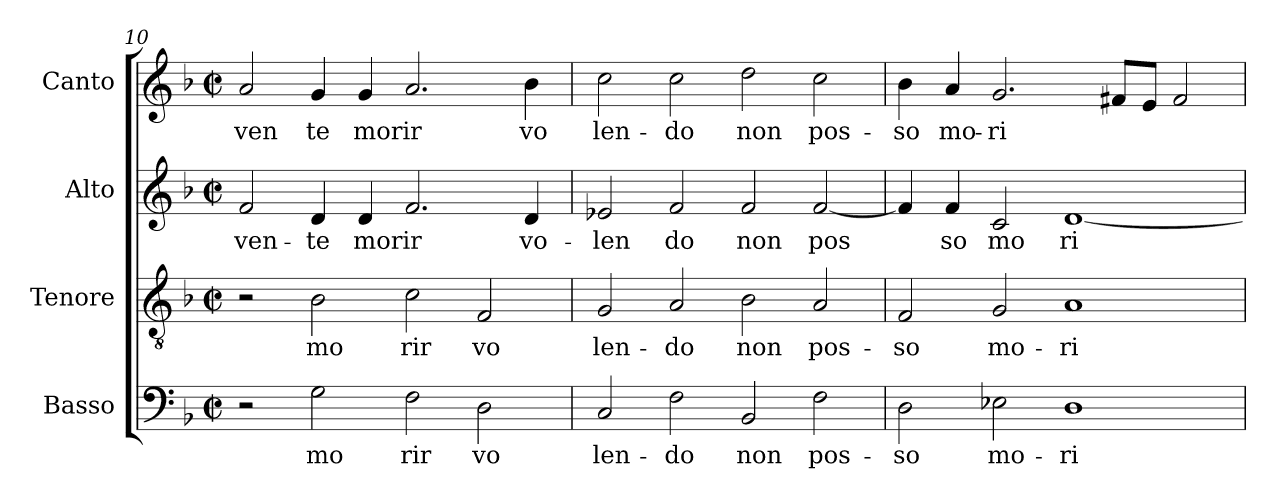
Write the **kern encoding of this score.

**kern	**text	**kern	**text	**kern	**text	**kern	**text
*part4	*part4	*part3	*part3	*part2	*part2	*part1	*part1
*staff4	*staff4	*staff3	*staff3	*staff2	*staff2	*staff1	*staff1
*I"Basso	*	*I"Tenore	*	*I"Alto	*	*I"Canto	*
*clefF4	*	*clefGv2	*	*clefG2	*	*clefG2	*
*k[b-]	*	*k[b-]	*	*k[b-]	*	*k[b-]	*
*F:	*	*F:	*	*F:	*	*F:	*
*M2/2	*	*M2/2	*	*M2/2	*	*M2/2	*
*met(c|)	*	*met(c|)	*	*met(c|)	*	*met(c|)	*
=10	=10	=10	=10	=10	=10	=10	=10
!	!	!	!	!	!LO:LY:b:cj	!	!LO:LY:b:cj
2r	.	2r	.	2f/	-ven-	2a/	ven
!	!LO:LY:b:cj	!	!LO:LY:b:cj	!	!LO:LY:b:cj	!	!LO:LY:b:cj
2G\	mo	2B-\	mo	4d/	-te	4g/	te
!	!	!	!	!	!LO:LY:b:cj	!	!LO:LY:b:cj
.	.	.	.	4d/	morir	4g/	morir
!	!LO:LY:b:cj	!	!LO:LY:b:cj	!	!LO:LY:b:cj	!	!LO:LY:b:cj
2F\	rir	2c\	rir	2.f/	.	2.a/	.
!	!LO:LY:b:cj	!	!LO:LY:b:cj	!	!	!	!
2D\	vo	2F/	vo	.	.	.	.
!	!	!	!	!	!LO:LY:b:cj	!	!LO:LY:b:cj
.	.	.	.	4d/	vo-	4b-\	vo
!!LO:PB:g=z
=11	=11	=11	=11	=11	=11	=11	=11
!	!LO:LY:b:cj	!	!LO:LY:b:cj	!	!LO:LY:b:cj	!	!LO:LY:b:cj
2C/	len-	2G/	len-	2e-/	-len	2cc\	len-
!	!LO:LY:b:cj	!	!LO:LY:b:cj	!	!LO:LY:b:cj	!	!LO:LY:b:cj
2F\	-do	2A/	-do	2f/	do	2cc\	-do
!	!LO:LY:b:cj	!	!LO:LY:b:cj	!	!LO:LY:b:cj	!	!LO:LY:b:cj
2BB-/	non	2B-\	non	2f/	non	2dd\	non
!	!LO:LY:b:cj	!	!LO:LY:b:cj	!	!LO:LY:b:cj	!	!LO:LY:b:cj
2F\	pos-	2A/	pos-	[<2f/	pos	2cc\	pos-
=12	=12	=12	=12	=12	=12	=12	=12
!	!LO:LY:b:cj	!	!LO:LY:b:cj	!	!LO:LY:b:cj	!	!LO:LY:b:cj
2D\	-so	2F/	-so	4f/]	.	4b-\	-so
!	!	!	!	!	!LO:LY:b:cj	!	!LO:LY:b:cj
.	.	.	.	4f/	so	4a/	mo-
!	!LO:LY:b:cj	!	!LO:LY:b:cj	!	!LO:LY:b:cj	!	!LO:LY:b:cj
2E-X\	mo-	2G/	mo-	2c/	mo	2.g/	-ri-
!	!LO:LY:b:cj	!	!LO:LY:b:cj	!	!LO:LY:b:cj	!	!
1D	-ri-	1A	-ri-	[<1d	ri	.	.
!	!	!	!	!	!	!	!LO:LY:b:cj
.	.	.	.	.	.	8f#/L	--
!	!	!	!	!	!	!	!LO:LY:b:cj
.	.	.	.	.	.	8e/J	--
!	!	!	!	!	!	!	!LO:LY:b:cj
.	.	.	.	.	.	2f#/	--
=	=	=	=	=	=	=	=
*-	*-	*-	*-	*-	*-	*-	*-
